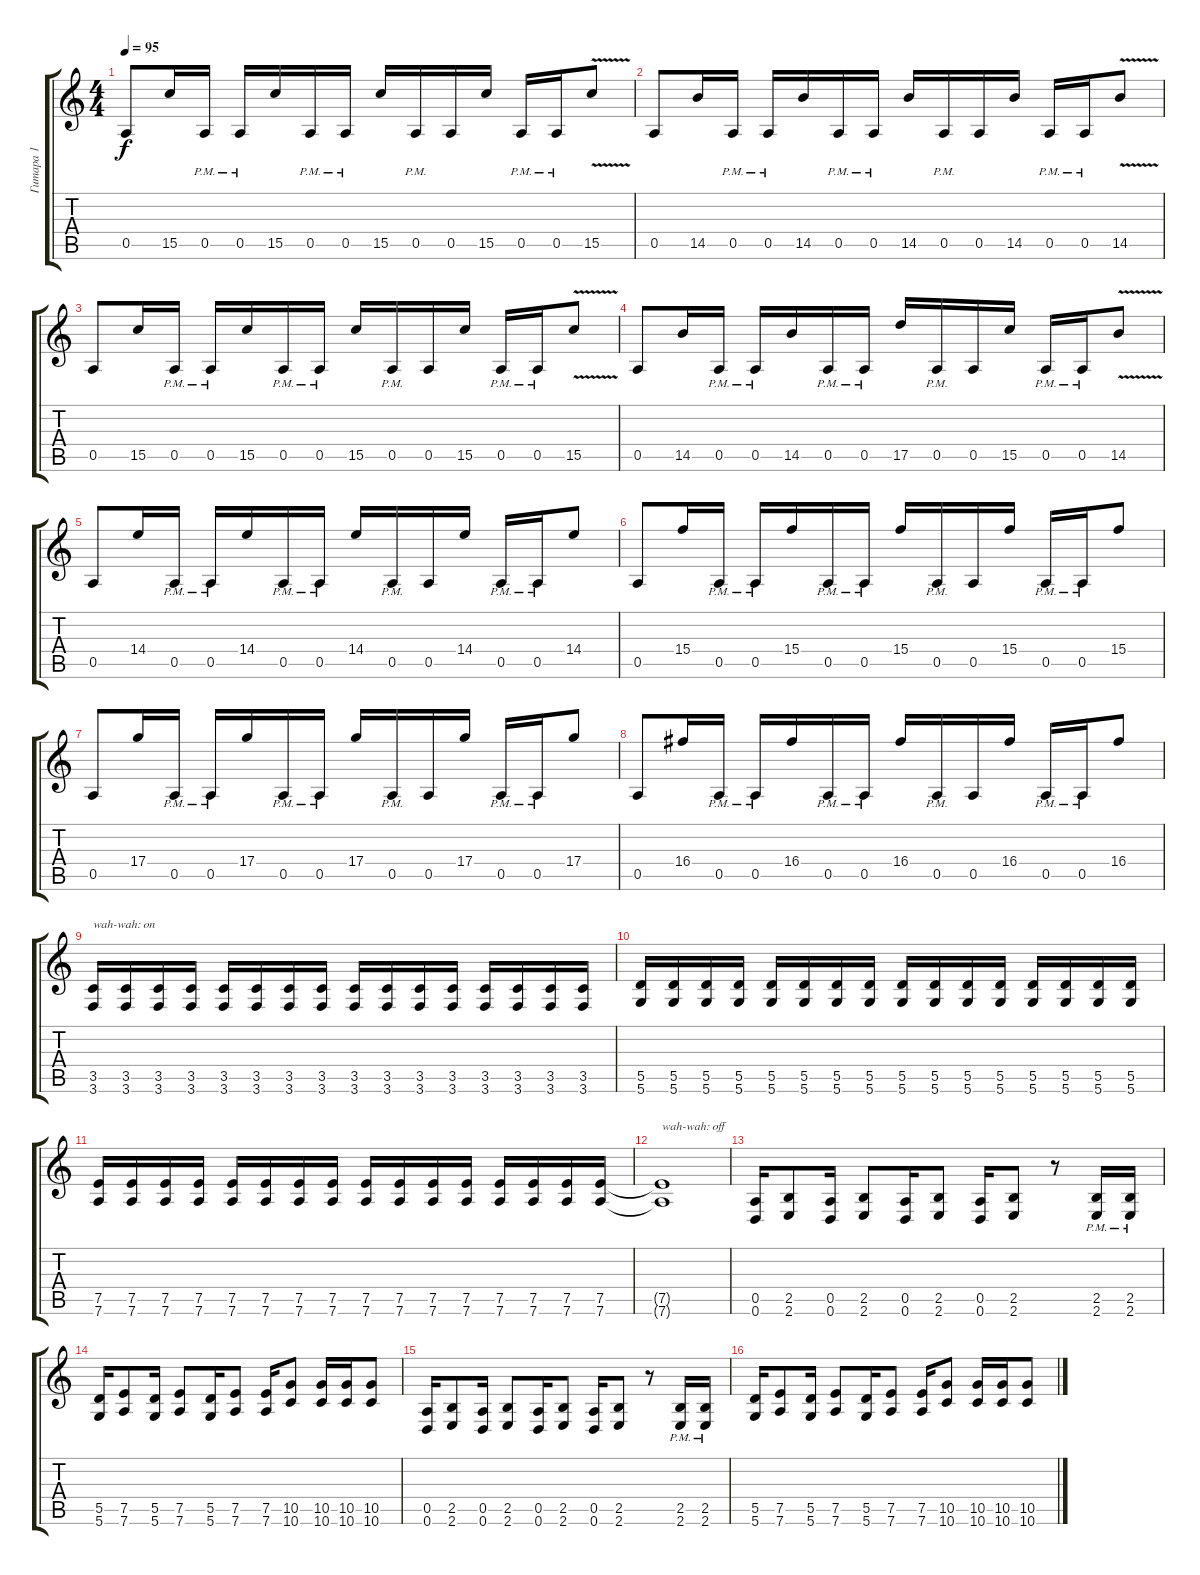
\track ("Гитара 1" "Гитара 1") {instrument distortionguitar}
\staff {score tabs}
\tuning (E4 B3 G3 D3 A2 D2) {hide}
\ts (4 4)
\tempo 95
\clef g2
\ks c
0.5.8{dy f} 15.5.16 0.5{pm}.16 0.5{pm}.16 15.5.16 0.5{pm}.16 0.5{pm}.16 15.5.16 0.5{pm}.16 0.5.16 15.5.16 0.5{pm}.16 0.5{pm}.16 15.5{v}.8 |
0.5.8 14.5.16 0.5{pm}.16 0.5{pm}.16 14.5.16 0.5{pm}.16 0.5{pm}.16 14.5.16 0.5{pm}.16 0.5.16 14.5.16 0.5{pm}.16 0.5{pm}.16 14.5{v}.8 |
0.5.8 15.5.16 0.5{pm}.16 0.5{pm}.16 15.5.16 0.5{pm}.16 0.5{pm}.16 15.5.16 0.5{pm}.16 0.5.16 15.5.16 0.5{pm}.16 0.5{pm}.16 15.5{v}.8 |
0.5.8 14.5.16 0.5{pm}.16 0.5{pm}.16 14.5.16 0.5{pm}.16 0.5{pm}.16 17.5.16 0.5{pm}.16 0.5.16 15.5.16 0.5{pm}.16 0.5{pm}.16 14.5{v}.8 |
0.5.8 14.4.16 0.5{pm}.16 0.5{pm}.16 14.4.16 0.5{pm}.16 0.5{pm}.16 14.4.16 0.5{pm}.16 0.5.16 14.4.16 0.5{pm}.16 0.5{pm}.16 14.4.8 |
0.5.8 15.4.16 0.5{pm}.16 0.5{pm}.16 15.4.16 0.5{pm}.16 0.5{pm}.16 15.4.16 0.5{pm}.16 0.5.16 15.4.16 0.5{pm}.16 0.5{pm}.16 15.4.8 |
0.5.8 17.4.16 0.5{pm}.16 0.5{pm}.16 17.4.16 0.5{pm}.16 0.5{pm}.16 17.4.16 0.5{pm}.16 0.5.16 17.4.16 0.5{pm}.16 0.5{pm}.16 17.4.8 |
0.5.8 16.4.16 0.5{pm}.16 0.5{pm}.16 16.4.16 0.5{pm}.16 0.5{pm}.16 16.4.16 0.5{pm}.16 0.5.16 16.4.16 0.5{pm}.16 0.5{pm}.16 16.4.8 |
(3.5 3.6).16{txt "wah-wah: on"} (3.5 3.6).16 (3.5 3.6).16 (3.5 3.6).16 (3.5 3.6).16 (3.5 3.6).16 (3.5 3.6).16 (3.5 3.6).16 (3.5 3.6).16 (3.5 3.6).16 (3.5 3.6).16 (3.5 3.6).16 (3.5 3.6).16 (3.5 3.6).16 (3.5 3.6).16 (3.5 3.6).16 |
(5.5 5.6).16 (5.5 5.6).16 (5.5 5.6).16 (5.5 5.6).16 (5.5 5.6).16 (5.5 5.6).16 (5.5 5.6).16 (5.5 5.6).16 (5.5 5.6).16 (5.5 5.6).16 (5.5 5.6).16 (5.5 5.6).16 (5.5 5.6).16 (5.5 5.6).16 (5.5 5.6).16 (5.5 5.6).16 |
(7.5 7.6).16 (7.5 7.6).16 (7.5 7.6).16 (7.5 7.6).16 (7.5 7.6).16 (7.5 7.6).16 (7.5 7.6).16 (7.5 7.6).16 (7.5 7.6).16 (7.5 7.6).16 (7.5 7.6).16 (7.5 7.6).16 (7.5 7.6).16 (7.5 7.6).16 (7.5 7.6).16 (7.5 7.6).16 |
(7.5{t} 7.6{t}).1{txt "wah-wah: off"} |
(0.5 0.6).16 (2.5 2.6).8 (0.5 0.6).16 (2.5 2.6).8 (0.5 0.6).16 (2.5 2.6).8 (0.5 0.6).16 (2.5 2.6).8 r.8 (2.5{pm} 2.6{pm}).16 (2.5{pm} 2.6{pm}).16 |
(5.5 5.6).16 (7.5 7.6).8 (5.5 5.6).16 (7.5 7.6).8 (5.5 5.6).16 (7.5 7.6).8 (7.5 7.6).16 (10.5 10.6).8 (10.5 10.6).16 (10.5 10.6).16 (10.5 10.6).8 |
(0.5 0.6).16 (2.5 2.6).8 (0.5 0.6).16 (2.5 2.6).8 (0.5 0.6).16 (2.5 2.6).8 (0.5 0.6).16 (2.5 2.6).8 r.8 (2.5{pm} 2.6{pm}).16 (2.5{pm} 2.6{pm}).16 |
(5.5 5.6).16 (7.5 7.6).8 (5.5 5.6).16 (7.5 7.6).8 (5.5 5.6).16 (7.5 7.6).8 (7.5 7.6).16 (10.5 10.6).8 (10.5 10.6).16 (10.5 10.6).16 (10.5 10.6).8
